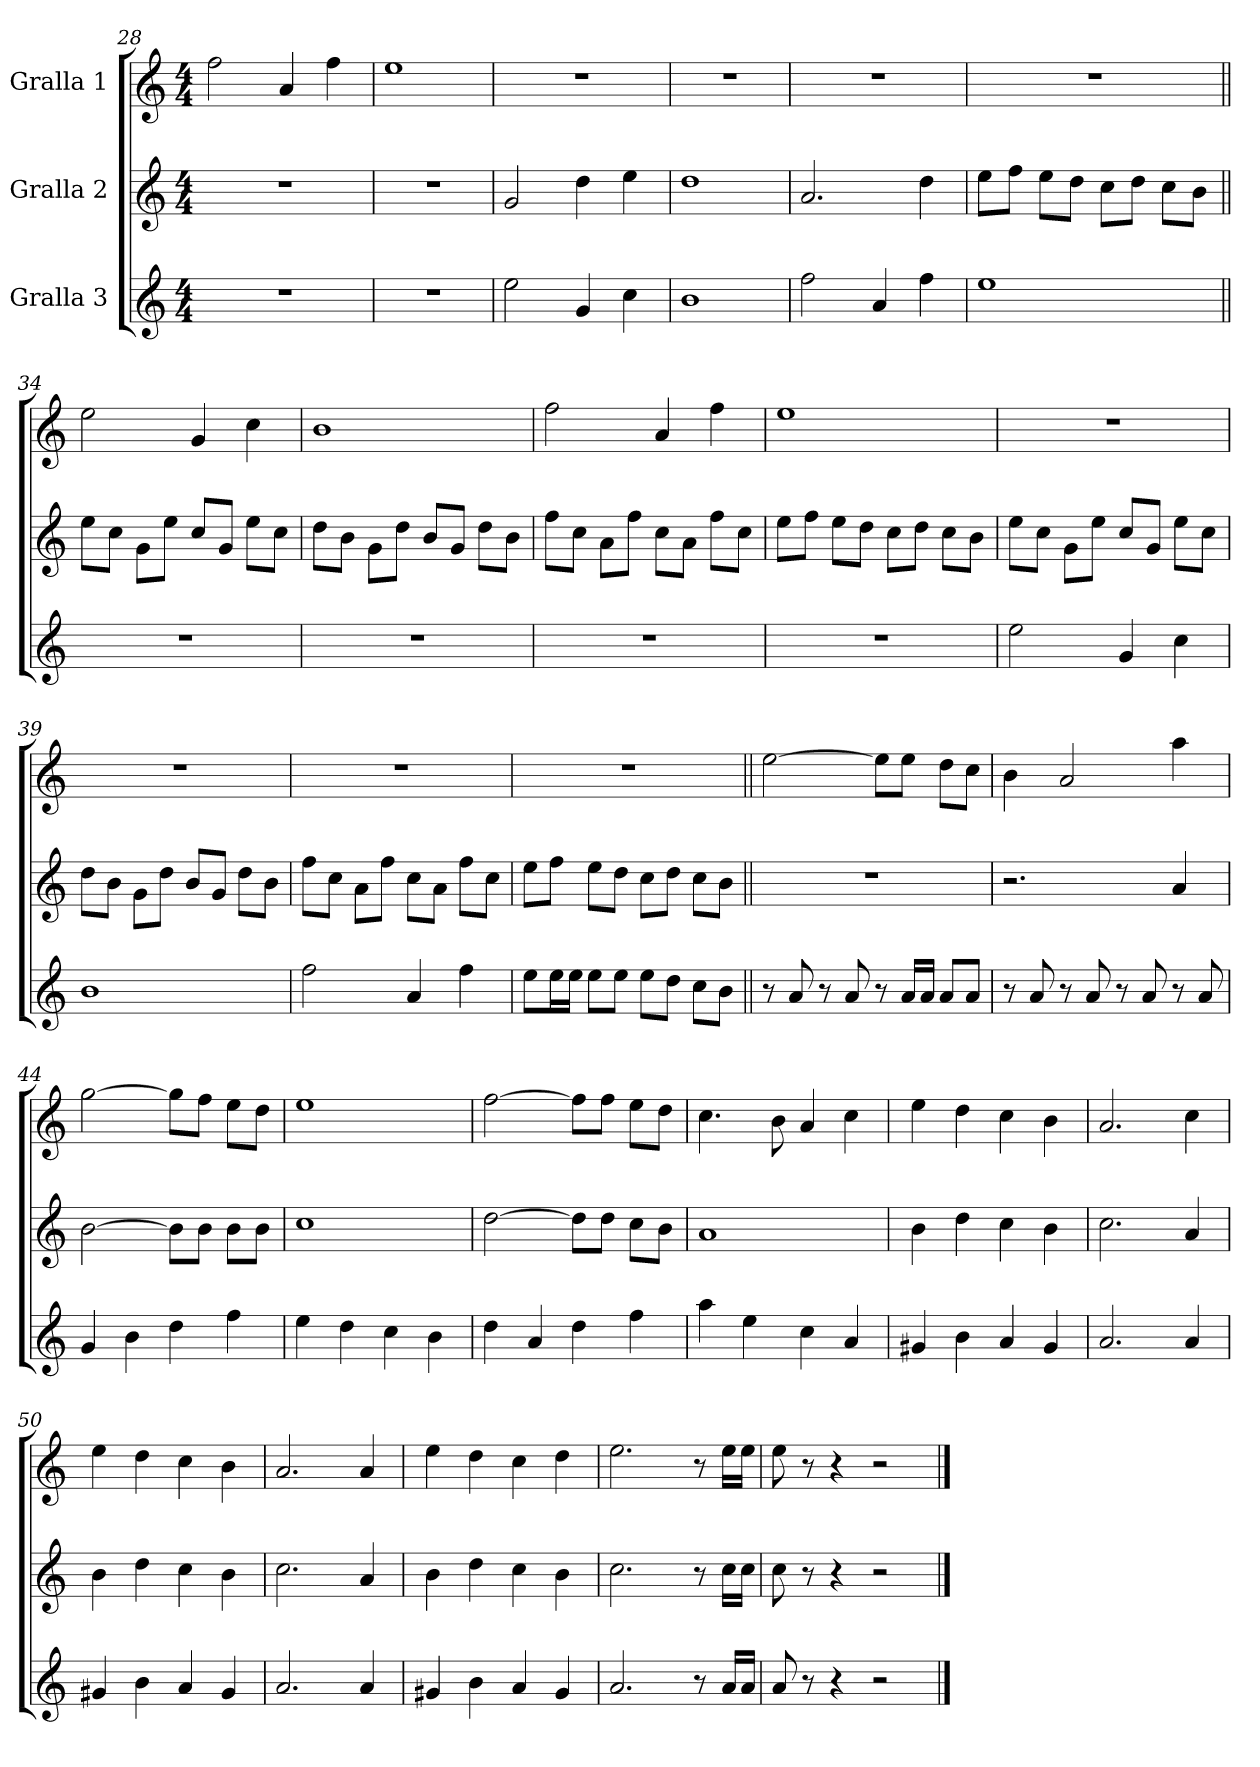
**kern	**kern	**kern
*part3	*part2	*part1
*staff3	*staff2	*staff1
*I"Gralla 3	*I"Gralla 2	*I"Gralla 1
*clefG2	*clefG2	*clefG2
*k[]	*k[]	*k[]
*M4/4	*M4/4	*M4/4
=28	=28	=28
1r	1r	2ff
.	.	4a
.	.	4ff
=29	=29	=29
1r	1r	1ee
=30	=30	=30
2ee	2g	1r
4g	4dd	.
4cc	4ee	.
=31	=31	=31
1b	1dd	1r
=32	=32	=32
2ff	2.a	1r
4a	.	.
4ff	4dd	.
=33	=33	=33
1ee	8ee\L	1r
.	8ff\J	.
.	8ee\L	.
.	8dd\J	.
.	8cc\L	.
.	8dd\J	.
.	8cc\L	.
.	8b\J	.
=34||	=34||	=34||
1r	8ee\L	2ee
.	8cc\J	.
.	8g\L	.
.	8ee\J	.
.	8cc/L	4g
.	8g/J	.
.	8ee\L	4cc
.	8cc\J	.
=35	=35	=35
1r	8dd\L	1b
.	8b\J	.
.	8g\L	.
.	8dd\J	.
.	8b/L	.
.	8g/J	.
.	8dd\L	.
.	8b\J	.
=36	=36	=36
1r	8ff\L	2ff
.	8cc\J	.
.	8a\L	.
.	8ff\J	.
.	8cc\L	4a
.	8a\J	.
.	8ff\L	4ff
.	8cc\J	.
=37	=37	=37
1r	8ee\L	1ee
.	8ff\J	.
.	8ee\L	.
.	8dd\J	.
.	8cc\L	.
.	8dd\J	.
.	8cc\L	.
.	8b\J	.
=38	=38	=38
2ee	8ee\L	1r
.	8cc\J	.
.	8g\L	.
.	8ee\J	.
4g	8cc/L	.
.	8g/J	.
4cc	8ee\L	.
.	8cc\J	.
=39	=39	=39
1b	8dd\L	1r
.	8b\J	.
.	8g\L	.
.	8dd\J	.
.	8b/L	.
.	8g/J	.
.	8dd\L	.
.	8b\J	.
=40	=40	=40
2ff	8ff\L	1r
.	8cc\J	.
.	8a\L	.
.	8ff\J	.
4a	8cc\L	.
.	8a\J	.
4ff	8ff\L	.
.	8cc\J	.
=41	=41	=41
8ee\L	8ee\L	1r
16ee\L	8ff\J	.
16ee\JJ	.	.
8ee\L	8ee\L	.
8ee\J	8dd\J	.
8ee\L	8cc\L	.
8dd\J	8dd\J	.
8cc\L	8cc\L	.
8b\J	8b\J	.
=42||	=42||	=42||
8r	1r	[2ee
8a	.	.
8r	.	.
8a	.	.
8r	.	8ee\L]
16a/LL	.	8ee\J
16a/JJ	.	.
8a/L	.	8dd\L
8a/J	.	8cc\J
=43	=43	=43
8r	2.r	4b
8a	.	.
8r	.	2a
8a	.	.
8r	.	.
8a	.	.
8r	4a	4aa
8a	.	.
=44	=44	=44
4g	[2b	[2gg
4b	.	.
4dd	8b\L]	8gg\L]
.	8b\J	8ff\J
4ff	8b\L	8ee\L
.	8b\J	8dd\J
=45	=45	=45
4ee	1cc	1ee
4dd	.	.
4cc	.	.
4b	.	.
=46	=46	=46
4dd	[2dd	[2ff
4a	.	.
4dd	8dd\L]	8ff\L]
.	8dd\J	8ff\J
4ff	8cc\L	8ee\L
.	8b\J	8dd\J
=47	=47	=47
4aa	1a	4.cc
4ee	.	.
.	.	8b
4cc	.	4a
4a	.	4cc
=48	=48	=48
4g#	4b	4ee
4b	4dd	4dd
4a	4cc	4cc
4g#	4b	4b
=49	=49	=49
2.a	2.cc	2.a
4a	4a	4cc
=50	=50	=50
4g#	4b	4ee
4b	4dd	4dd
4a	4cc	4cc
4g#	4b	4b
=51	=51	=51
2.a	2.cc	2.a
4a	4a	4a
=52	=52	=52
4g#	4b	4ee
4b	4dd	4dd
4a	4cc	4cc
4g#	4b	4dd
=53	=53	=53
2.a	2.cc	2.ee
8r	8r	8r
16a/LL	16cc\LL	16ee\LL
16a/JJ	16cc\JJ	16ee\JJ
=54	=54	=54
8a	8cc	8ee
8r	8r	8r
4r	4r	4r
2r	2r	2r
==	==	==
*-	*-	*-
